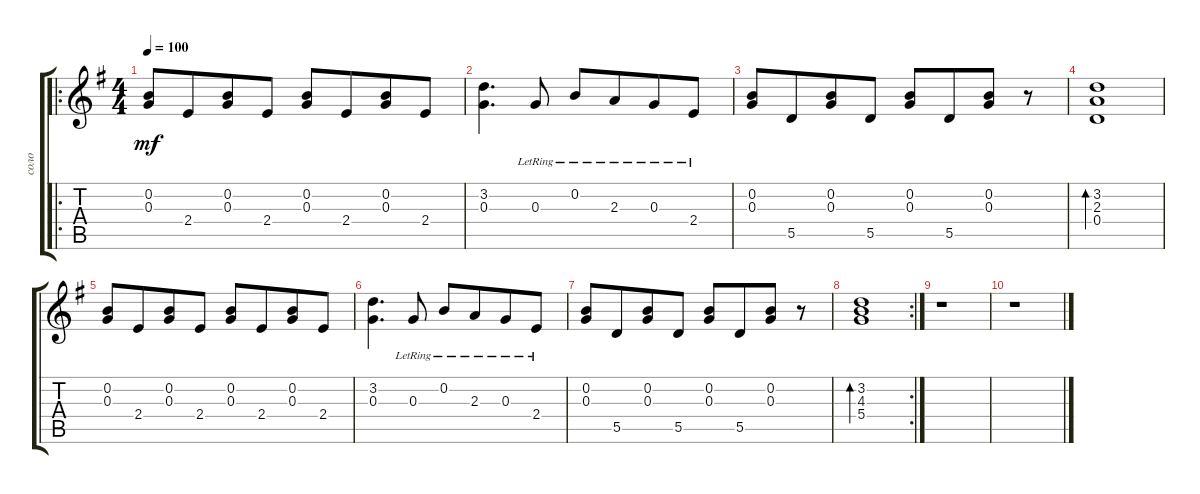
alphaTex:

\track ("соло" "соло") {instrument electricguitarjazz}
\staff {score tabs}
\tuning (E4 B3 G3 D3 A2 E2) {hide}
\ro
\ts (4 4)
\section ("" "")
\tempo 100
\clef g2
\ks eminor
(0.2 0.3).8{dy mf} 2.4.8{beam merge} (0.2 0.3).8 2.4.8 (0.2 0.3).8 2.4.8{beam merge} (0.2 0.3).8 2.4.8 |
(3.2 0.3).4{d} 0.3{lr}.8 0.2{lr}.8 2.3{lr}.8{beam merge} 0.3{lr}.8 2.4{lr}.8 |
(0.2 0.3).8 5.5.8{beam merge} (0.2 0.3).8 5.5.8 (0.2 0.3).8 5.5.8{beam merge} (0.2 0.3).8 r.8 |
(3.2 2.3 0.4).1{bd 60} |
(0.2 0.3).8 2.4.8{beam merge} (0.2 0.3).8 2.4.8 (0.2 0.3).8 2.4.8{beam merge} (0.2 0.3).8 2.4.8 |
(3.2 0.3).4{d} 0.3{lr}.8 0.2{lr}.8 2.3{lr}.8{beam merge} 0.3{lr}.8 2.4{lr}.8 |
(0.2 0.3).8 5.5.8{beam merge} (0.2 0.3).8 5.5.8 (0.2 0.3).8 5.5.8{beam merge} (0.2 0.3).8 r.8 |
\rc 2
(3.2 4.3 5.4).1{bd 60} |
r.1 |
r.1
